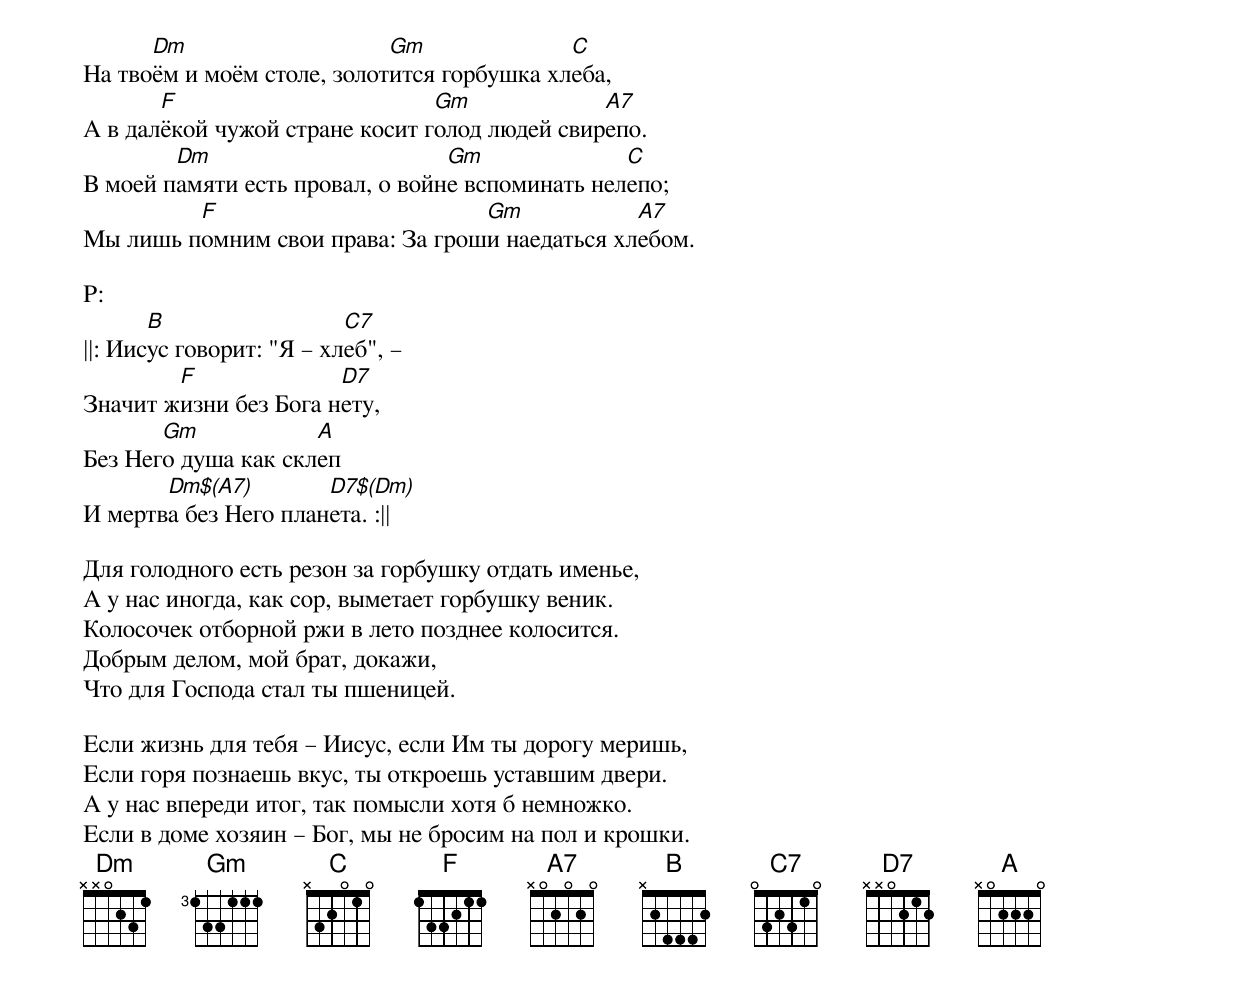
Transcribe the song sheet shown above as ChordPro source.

На тво[Dm]ём и моём столе, золот[Gm]ится горбушка хл[C]еба,
А в дал[F]ёкой чужой стране косит г[Gm]олод людей свир[A7]епо.
В моей п[Dm]амяти есть провал, о войн[Gm]е вспоминать нел[C]епо;
Мы лишь п[F]омним свои права: За грош[Gm]и наедаться хл[A7]ебом.

P:
||: Иис[B]ус говорит: "Я – хл[C7]еб", –
Значит ж[F]изни без Бога н[D7]ету,
Без Нег[Gm]о душа как скл[A]еп
И мертв[Dm$(A7)]а без Него план[D7$(Dm)]ета. :||

Для голодного есть резон за горбушку отдать именье,
А у нас иногда, как сор, выметает горбушку веник.
Колосочек отборной ржи в лето позднее колосится.
Добрым делом, мой брат, докажи,
Что для Господа стал ты пшеницей.

Если жизнь для тебя – Иисус, если Им ты дорогу меришь,
Если горя познаешь вкус, ты откроешь уставшим двери.
А у нас впереди итог, так помысли хотя б немножко.
Если в доме хозяин – Бог, мы не бросим на пол и крошки.
